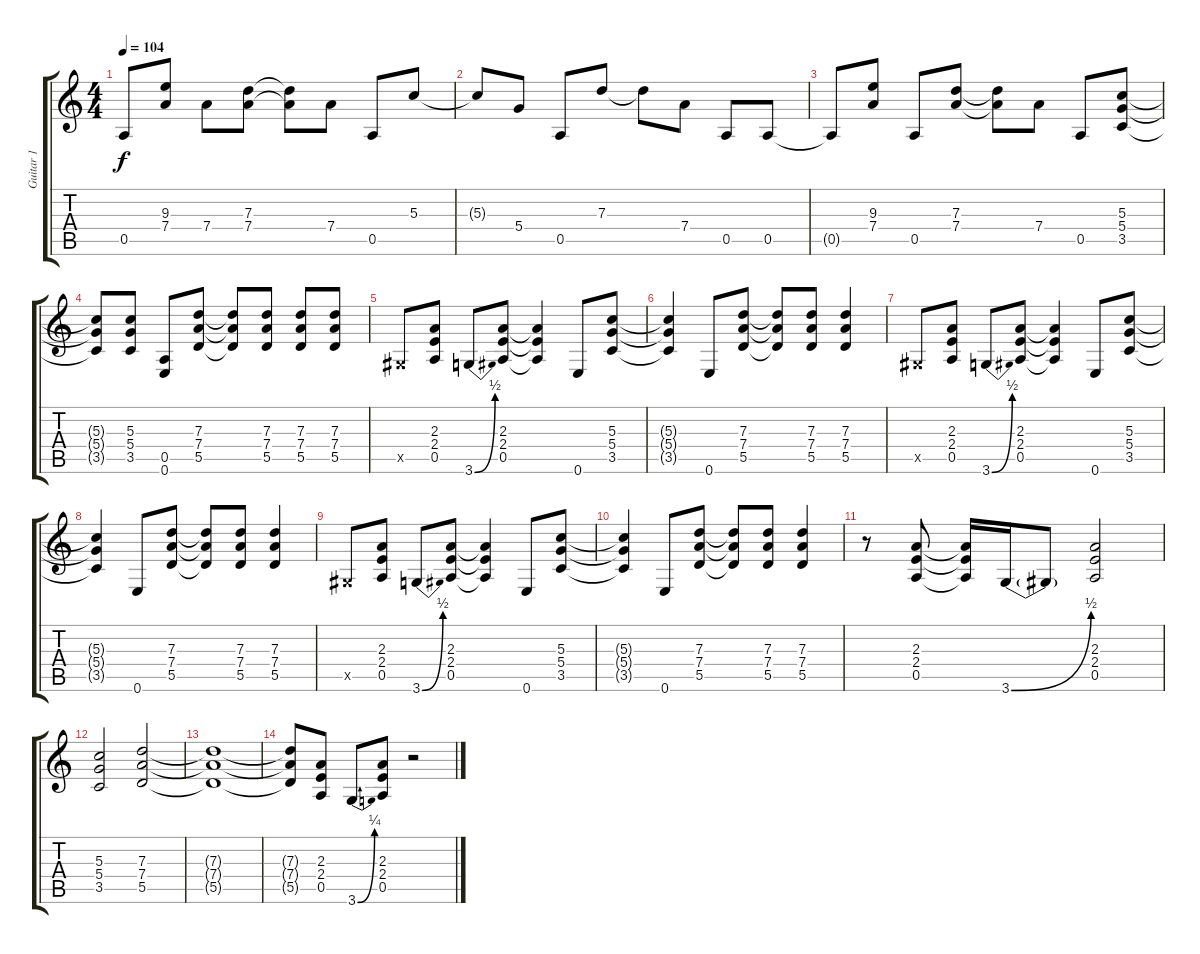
\track ("Guitar 1" "Guitar 1") {instrument distortionguitar}
\staff {score tabs}
\tuning (E4 B3 G3 D3 A2 E2) {hide}
\ts (4 4)
\tempo 104
\clef g2
\ks c
0.5{t}.8{dy f} (9.3 7.4).8 7.4.8 (7.3 7.4).8 (7.3{t} 7.4{t}).8 7.4.8 0.5.8 5.3.8 |
5.3{t}.8 5.4.8 0.5.8 7.3.8 7.3{t}.8 7.4.8 0.5.8 0.5.8 |
0.5{t}.8 (9.3 7.4).8 0.5.8 (7.3 7.4).8 (7.3{t} 7.4{t}).8 7.4.8 0.5.8 (5.3 5.4 3.5).8 |
(5.3{t} 5.4{t} 3.5{t}).8 (5.3 5.4 3.5).8 (0.5 0.6).8 (7.3 7.4 5.5).8 (7.3{t} 7.4{t} 5.5{t}).8 (7.3 7.4 5.5).8 (7.3 7.4 5.5).8 (7.3 7.4 5.5).8 |
-1.5{x}.8 (2.3 2.4 0.5).8 3.6{be (bend 0 0 60 2)}.8 (2.3 2.4 0.5).8 (2.3{t} 2.4{t} 0.5{t}).4 0.6.8 (5.3 5.4 3.5).8 |
(5.3{t} 5.4{t} 3.5{t}).4 0.6.8 (7.3 7.4 5.5).8 (7.3{t} 7.4{t} 5.5{t}).8 (7.3 7.4 5.5).8 (7.3 7.4 5.5).4 |
-1.5{x}.8 (2.3 2.4 0.5).8 3.6{be (bend 0 0 60 2)}.8 (2.3 2.4 0.5).8 (2.3{t} 2.4{t} 0.5{t}).4 0.6.8 (5.3 5.4 3.5).8 |
(5.3{t} 5.4{t} 3.5{t}).4 0.6.8 (7.3 7.4 5.5).8 (7.3{t} 7.4{t} 5.5{t}).8 (7.3 7.4 5.5).8 (7.3 7.4 5.5).4 |
-1.5{x}.8 (2.3 2.4 0.5).8 3.6{be (bend 0 0 60 2)}.8 (2.3 2.4 0.5).8 (2.3{t} 2.4{t} 0.5{t}).4 0.6.8 (5.3 5.4 3.5).8 |
(5.3{t} 5.4{t} 3.5{t}).4 0.6.8 (7.3 7.4 5.5).8 (7.3{t} 7.4{t} 5.5{t}).8 (7.3 7.4 5.5).8 (7.3 7.4 5.5).4 |
r.8 (2.3 2.4 0.5).8 (2.3{t} 2.4{t} 0.5{t}).16 3.6{be (bend 0 0 60 2)}.16 3.6{t}.8 (2.3 2.4 0.5).2 |
(5.3 5.4 3.5).2 (7.3 7.4 5.5).2 |
(7.3{t} 7.4{t} 5.5{t}).1 |
(7.3{t} 7.4{t} 5.5{t}).8 (2.3 2.4 0.5).8 3.6{be (bend 0 0 60 1)}.8 (2.3 2.4 0.5).8 r.2
